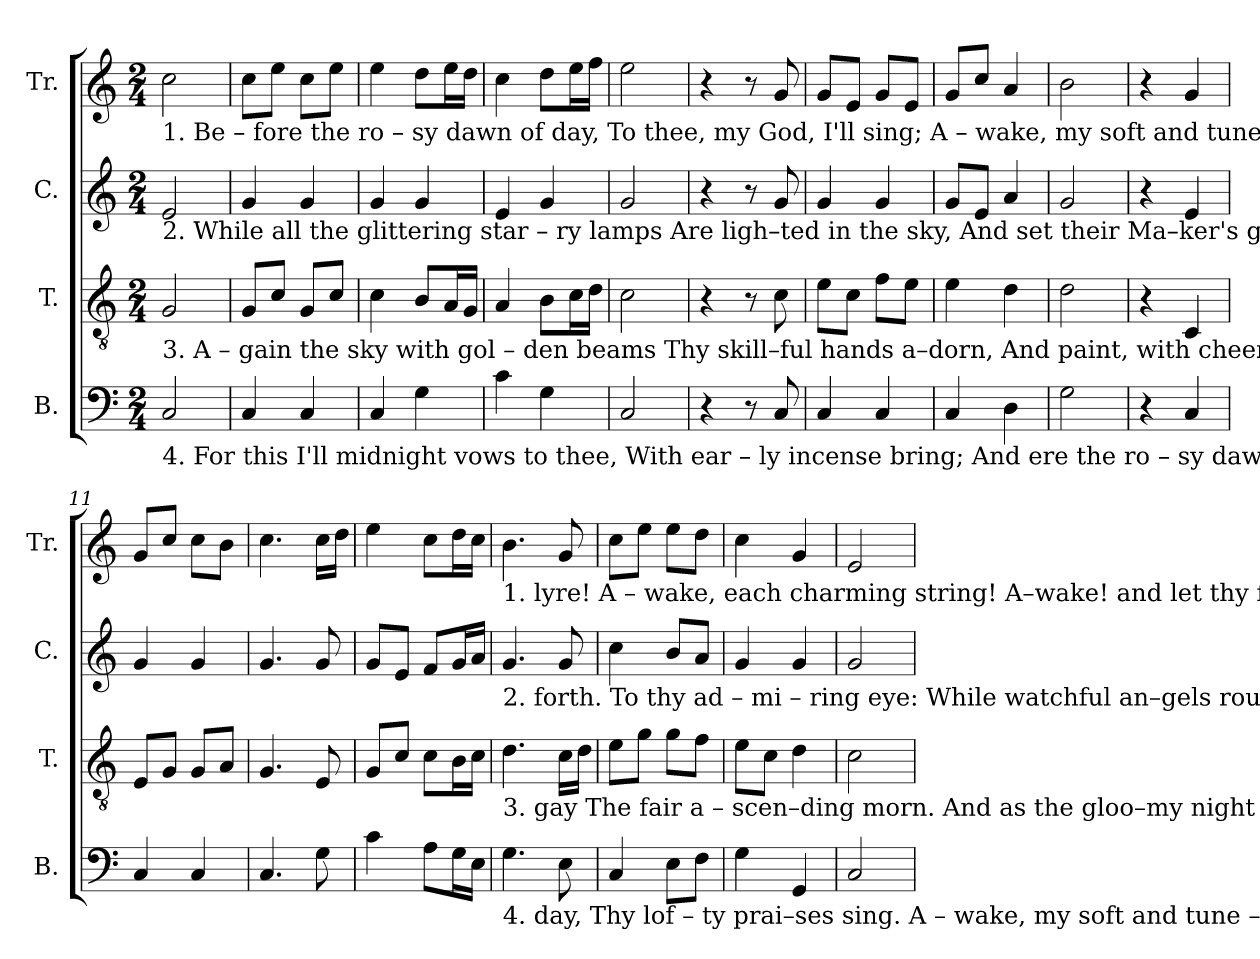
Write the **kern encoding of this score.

**kern	**kern	**kern	**kern
*part4	*part3	*part2	*part1
*staff4	*staff3	*staff2	*staff1
*I"B.	*I"T.	*I"C.	*I"Tr.
*I'B.	*I'T.	*I'C.	*I'Tr.
*clefF4	*clefGv2	*clefG2	*clefG2
*k[]	*k[]	*k[]	*k[]
*M2/4	*M2/4	*M2/4	*M2/4
*MM80	*MM80	*MM80	*MM80
=1	=1	=1	=1
!	!	!	!LO:TX:b:t=1. Be – fore   the     ro – sy        dawn   of    day,               To   thee,  my     God, I'll   sing;       A –  wake, my   soft   and  tune – ſul
!	!	!LO:TX:b:t=2. While all    the     glittering      star – ry    lamps          Are   ligh–ted       in    the    sky,      And  set   their   Ma–ker's   great – ness	!
!	!LO:TX:b:t=3. A  –   gain   the    sky   with    gol – den   beams         Thy   skill–ful   hands a–dorn,        And  paint, with cheerful   splen– dor	!	!
!LO:TX:b:t=4. For  this    I'll     midnight     vows  to      thee,          With  ear  –  ly     incense bring;      And  ere   the       ro  – sy   dawn   of	!	!	!
2C/	2G/	2e/	2cc\
=2	=2	=2	=2
4C/	8G/L	4g/	8cc\L
.	8c/J	.	8ee\J
4C/	8G/L	4g/	8cc\L
.	8c/J	.	8ee\J
=3	=3	=3	=3
4C/	4c\	4g/	4ee\
4G\	8B/L	4g/	8dd\L
.	16A/L	.	16ee\L
.	16G/JJ	.	16dd\JJ
=4	=4	=4	=4
4c\	4A/	4e/	4cc\
4G\	8B\L	4g/	8dd\L
.	16c\L	.	16ee\L
.	16d\JJ	.	16ff\JJ
=5	=5	=5	=5
2C/	2c\	2g/	2ee\
=6	=6	=6	=6
4r	4r	4r	4r
8r	8r	8r	8r
8C/	8c\	8g/	8g/
=7	=7	=7	=7
4C/	8e\L	4g/	8g/L
.	8c\J	.	8e/J
4C/	8f\L	4g/	8g/L
.	8e\J	.	8e/J
=8	=8	=8	=8
4C/	4e\	8g/L	8g/L
.	.	8e/J	8cc/J
4D\	4d\	4a/	4a/
=9	=9	=9	=9
2G\	2d\	2g/	2b\
=10	=10	=10	=10
4r	4r	4r	4r
4C/	4C/	4e/	4g/
=11	=11	=11	=11
4C/	8E/L	4g/	8g/L
.	8G/J	.	8cc/J
4C/	8G/L	4g/	8cc\L
.	8A/J	.	8b\J
=12	=12	=12	=12
4.C/	4.G/	4.g/	4.cc\
8G\	8E/	8g/	16cc\LL
.	.	.	16dd\JJ
=13	=13	=13	=13
4c\	8G/L	8g/L	4ee\
.	8c/J	8e/J	.
8A\L	8c\L	8f/L	8cc\L
16G\L	16B\L	16g/L	16dd\L
16E\JJ	16c\JJ	16a/JJ	16cc\JJ
!!LO:LB:g=z
=14	=14	=14	=14
!	!	!	!LO:TX:b:t=1. lyre! A  –  wake, each charming string!    A–wake! and    let     thy   flo  –  wing   strain Glide through the midnight   air,          While
!	!	!LO:TX:b:t=2. forth. To    thy    ad  –   mi – ring eye&colon;       While watchful  an–gels   round  the        just    As   night – ly   guardians    wait,           In	!
!	!LO:TX:b:t=3. gay  The  fair   a   –  scen–ding morn.    And   as     the     gloo–my   night  re  –   turns,  Our  smi –ling    day    re  –  news        Thy	!	!
!LO:TX:b:t=4. day,  Thy  lof  –  ty      prai–ses  sing.        A – wake, my   soft   and   tune – ſul        lyre!   A– wake each  charming   string!         Be –	!	!	!
4.G\	4.d\	4.g/	4.b\
8E\	16c\LL	8g/	8g/
.	16d\JJ	.	.
=15	=15	=15	=15
4C/	8e\L	4cc\	8cc\L
.	8g\J	.	8ee\J
8E\L	8g\L	8b/L	8ee\L
8F\J	8f\J	8a/J	8dd\J
=16	=16	=16	=16
4G\	8e\L	4g/	4cc\
.	8c\J	.	.
4GG/	4d\	4g/	4g/
=17	=17	=17	=17
2C/	2c\	2g/	2e/
=	=	=	=
*-	*-	*-	*-
